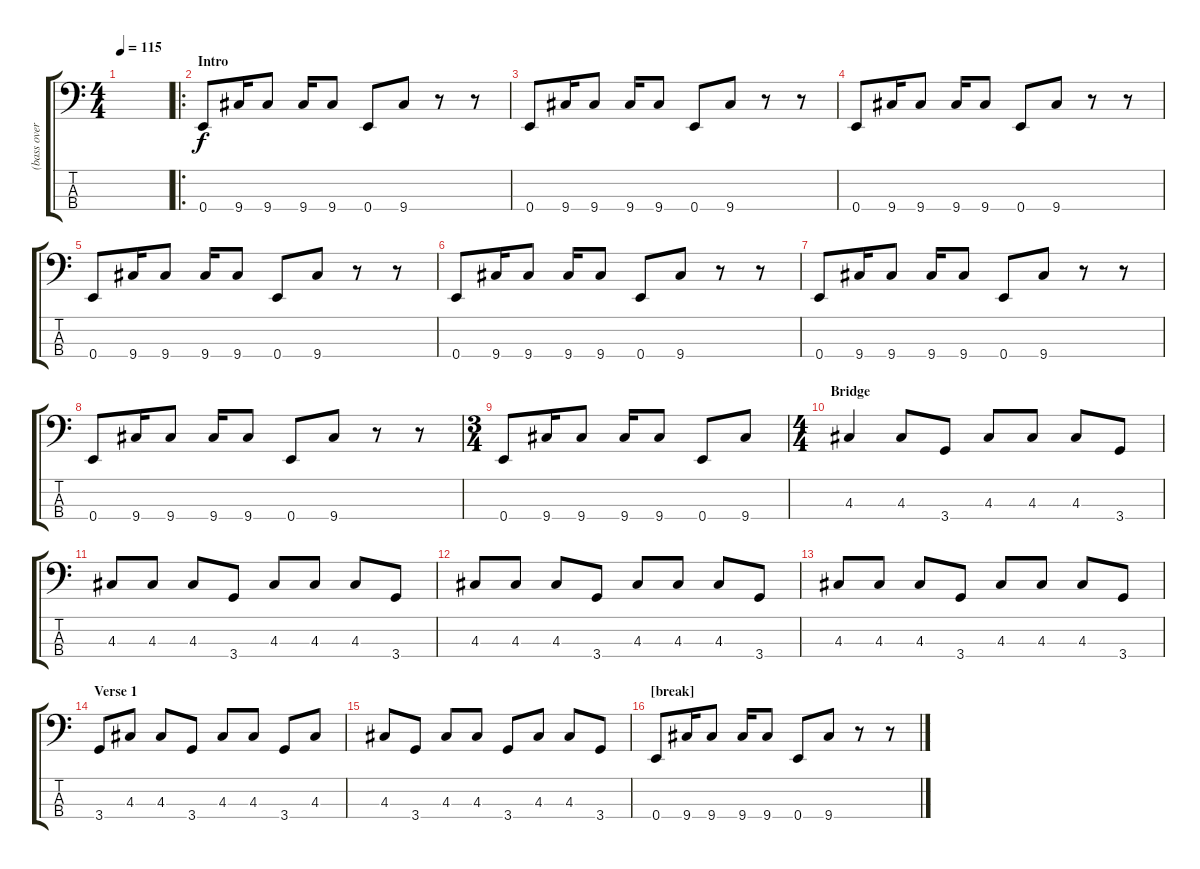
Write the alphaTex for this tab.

\track ("(bass overdub 1)" "(bass over") {instrument electricbassfinger}
\staff {score tabs}
\tuning (G2 D2 A1 E1) {hide}
\ts (4 4)
\tempo 115
\clef f4
\ks c
|
\ro
\section ("" "Intro")
0.4.8 9.4.16 9.4.8 9.4.16 9.4.8 0.4.8 9.4.8 r.8 r.8 |
0.4.8 9.4.16 9.4.8 9.4.16 9.4.8 0.4.8 9.4.8 r.8 r.8 |
0.4.8 9.4.16 9.4.8 9.4.16 9.4.8 0.4.8 9.4.8 r.8 r.8 |
0.4.8 9.4.16 9.4.8 9.4.16 9.4.8 0.4.8 9.4.8 r.8 r.8 |
0.4.8 9.4.16 9.4.8 9.4.16 9.4.8 0.4.8 9.4.8 r.8 r.8 |
0.4.8 9.4.16 9.4.8 9.4.16 9.4.8 0.4.8 9.4.8 r.8 r.8 |
0.4.8 9.4.16 9.4.8 9.4.16 9.4.8 0.4.8 9.4.8 r.8 r.8 |
\ts (3 4)
0.4.8 9.4.16 9.4.8 9.4.16 9.4.8 0.4.8 9.4.8 |
\ts (4 4)
\section ("" "Bridge")
4.3.4 4.3.8 3.4.8 4.3.8 4.3.8 4.3.8 3.4.8 |
4.3.8 4.3.8 4.3.8 3.4.8 4.3.8 4.3.8 4.3.8 3.4.8 |
4.3.8 4.3.8 4.3.8 3.4.8 4.3.8 4.3.8 4.3.8 3.4.8 |
4.3.8 4.3.8 4.3.8 3.4.8 4.3.8 4.3.8 4.3.8 3.4.8 |
\section ("" "Verse 1")
3.4.8 4.3.8 4.3.8 3.4.8 4.3.8 4.3.8 3.4.8 4.3.8 |
4.3.8 3.4.8 4.3.8 4.3.8 3.4.8 4.3.8 4.3.8 3.4.8 |
\section ("" "[break]")
0.4.8 9.4.16 9.4.8 9.4.16 9.4.8 0.4.8 9.4.8 r.8 r.8
